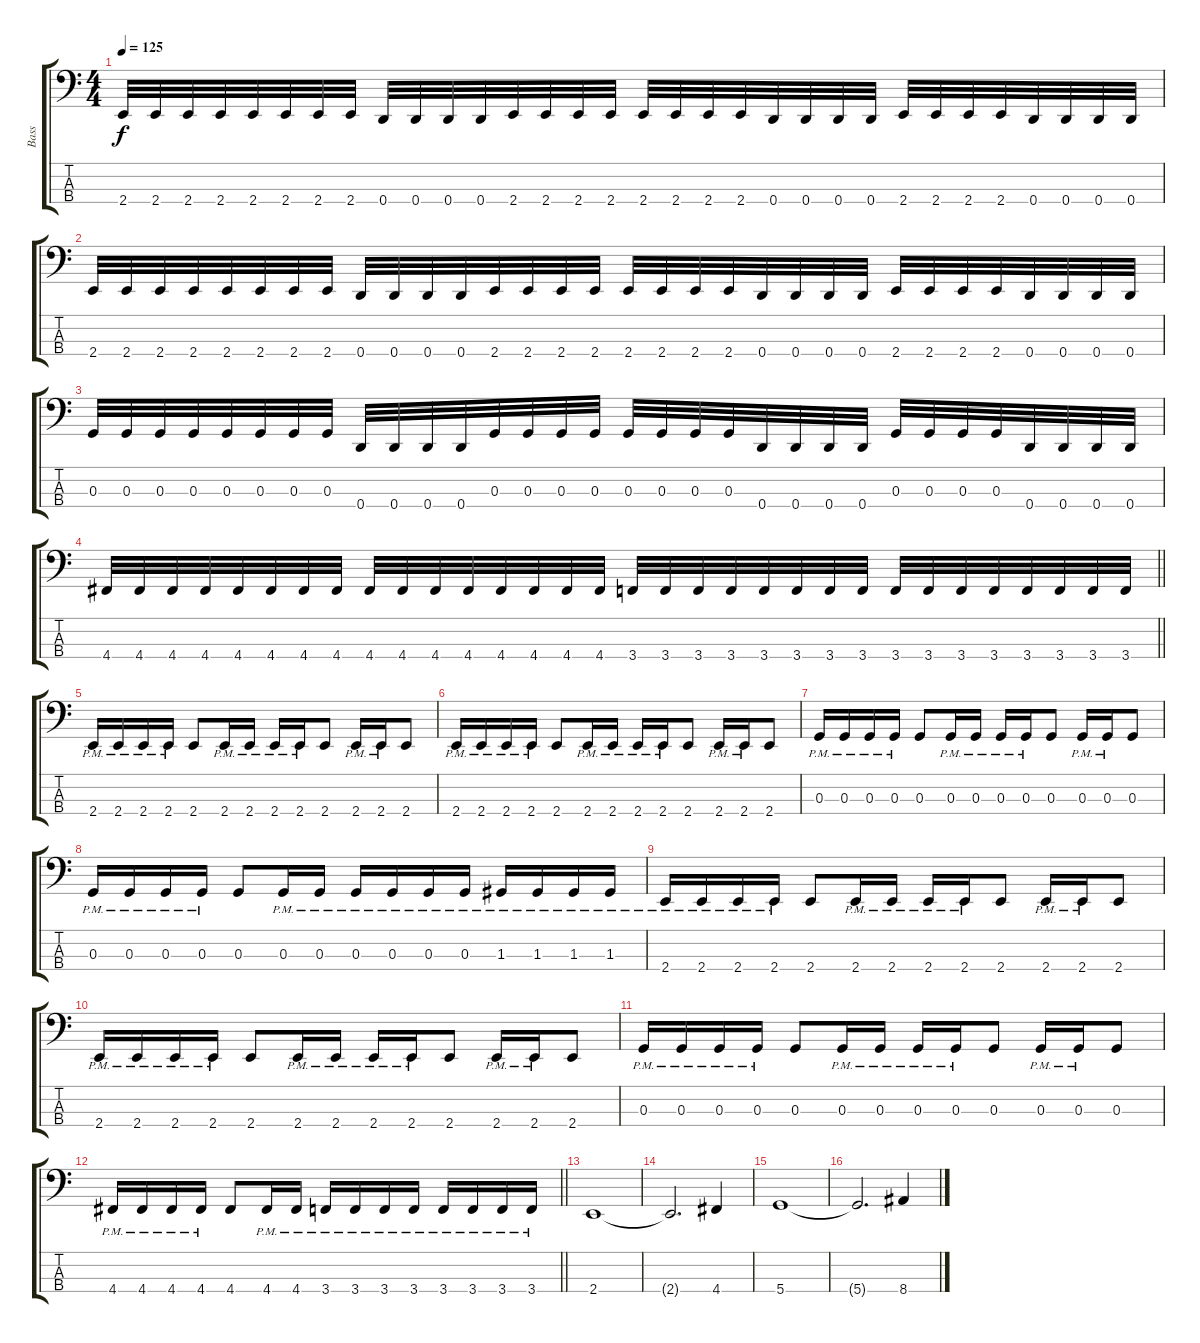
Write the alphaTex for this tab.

\track ("Bass" "Bass") {instrument electricbassfinger}
\staff {score tabs}
\tuning (F2 C2 G1 D1) {hide}
\ts (4 4)
\tempo 125
\clef f4
\ks c
2.4.32{dy f} 2.4.32 2.4.32 2.4.32 2.4.32 2.4.32 2.4.32 2.4.32 0.4.32 0.4.32 0.4.32 0.4.32 2.4.32 2.4.32 2.4.32 2.4.32 2.4.32 2.4.32 2.4.32 2.4.32 0.4.32 0.4.32 0.4.32 0.4.32 2.4.32 2.4.32 2.4.32 2.4.32 0.4.32 0.4.32 0.4.32 0.4.32 |
2.4.32 2.4.32 2.4.32 2.4.32 2.4.32 2.4.32 2.4.32 2.4.32 0.4.32 0.4.32 0.4.32 0.4.32 2.4.32 2.4.32 2.4.32 2.4.32 2.4.32 2.4.32 2.4.32 2.4.32 0.4.32 0.4.32 0.4.32 0.4.32 2.4.32 2.4.32 2.4.32 2.4.32 0.4.32 0.4.32 0.4.32 0.4.32 |
0.3.32 0.3.32 0.3.32 0.3.32 0.3.32 0.3.32 0.3.32 0.3.32 0.4.32 0.4.32 0.4.32 0.4.32 0.3.32 0.3.32 0.3.32 0.3.32 0.3.32 0.3.32 0.3.32 0.3.32 0.4.32 0.4.32 0.4.32 0.4.32 0.3.32 0.3.32 0.3.32 0.3.32 0.4.32 0.4.32 0.4.32 0.4.32 |
\barLineRight lightlight
4.4.32 4.4.32 4.4.32 4.4.32 4.4.32 4.4.32 4.4.32 4.4.32 4.4.32 4.4.32 4.4.32 4.4.32 4.4.32 4.4.32 4.4.32 4.4.32 3.4.32 3.4.32 3.4.32 3.4.32 3.4.32 3.4.32 3.4.32 3.4.32 3.4.32 3.4.32 3.4.32 3.4.32 3.4.32 3.4.32 3.4.32 3.4.32 |
2.4{pm}.16 2.4{pm}.16 2.4{pm}.16 2.4{pm}.16 2.4.8 2.4{pm}.16 2.4{pm}.16 2.4{pm}.16 2.4{pm}.16 2.4.8 2.4{pm}.16 2.4{pm}.16 2.4.8 |
2.4{pm}.16 2.4{pm}.16 2.4{pm}.16 2.4{pm}.16 2.4.8 2.4{pm}.16 2.4{pm}.16 2.4{pm}.16 2.4{pm}.16 2.4.8 2.4{pm}.16 2.4{pm}.16 2.4.8 |
0.3{pm}.16 0.3{pm}.16 0.3{pm}.16 0.3{pm}.16 0.3.8 0.3{pm}.16 0.3{pm}.16 0.3{pm}.16 0.3{pm}.16 0.3.8 0.3{pm}.16 0.3{pm}.16 0.3.8 |
0.3{pm}.16 0.3{pm}.16 0.3{pm}.16 0.3{pm}.16 0.3.8 0.3{pm}.16 0.3{pm}.16 0.3{pm}.16 0.3{pm}.16 0.3{pm}.16 0.3{pm}.16 1.3{pm}.16 1.3{pm}.16 1.3{pm}.16 1.3{pm}.16 |
2.4{pm}.16 2.4{pm}.16 2.4{pm}.16 2.4{pm}.16 2.4.8 2.4{pm}.16 2.4{pm}.16 2.4{pm}.16 2.4{pm}.16 2.4.8 2.4{pm}.16 2.4{pm}.16 2.4.8 |
2.4{pm}.16 2.4{pm}.16 2.4{pm}.16 2.4{pm}.16 2.4.8 2.4{pm}.16 2.4{pm}.16 2.4{pm}.16 2.4{pm}.16 2.4.8 2.4{pm}.16 2.4{pm}.16 2.4.8 |
0.3{pm}.16 0.3{pm}.16 0.3{pm}.16 0.3{pm}.16 0.3.8 0.3{pm}.16 0.3{pm}.16 0.3{pm}.16 0.3{pm}.16 0.3.8 0.3{pm}.16 0.3{pm}.16 0.3.8 |
\barLineRight lightlight
4.4{pm}.16 4.4{pm}.16 4.4{pm}.16 4.4{pm}.16 4.4.8 4.4{pm}.16 4.4{pm}.16 3.4{pm}.16 3.4{pm}.16 3.4{pm}.16 3.4{pm}.16 3.4{pm}.16 3.4{pm}.16 3.4{pm}.16 3.4{pm}.16 |
2.4.1 |
2.4{t}.2{d} 4.4.4 |
5.4.1 |
5.4{t}.2{d} 8.4.4
